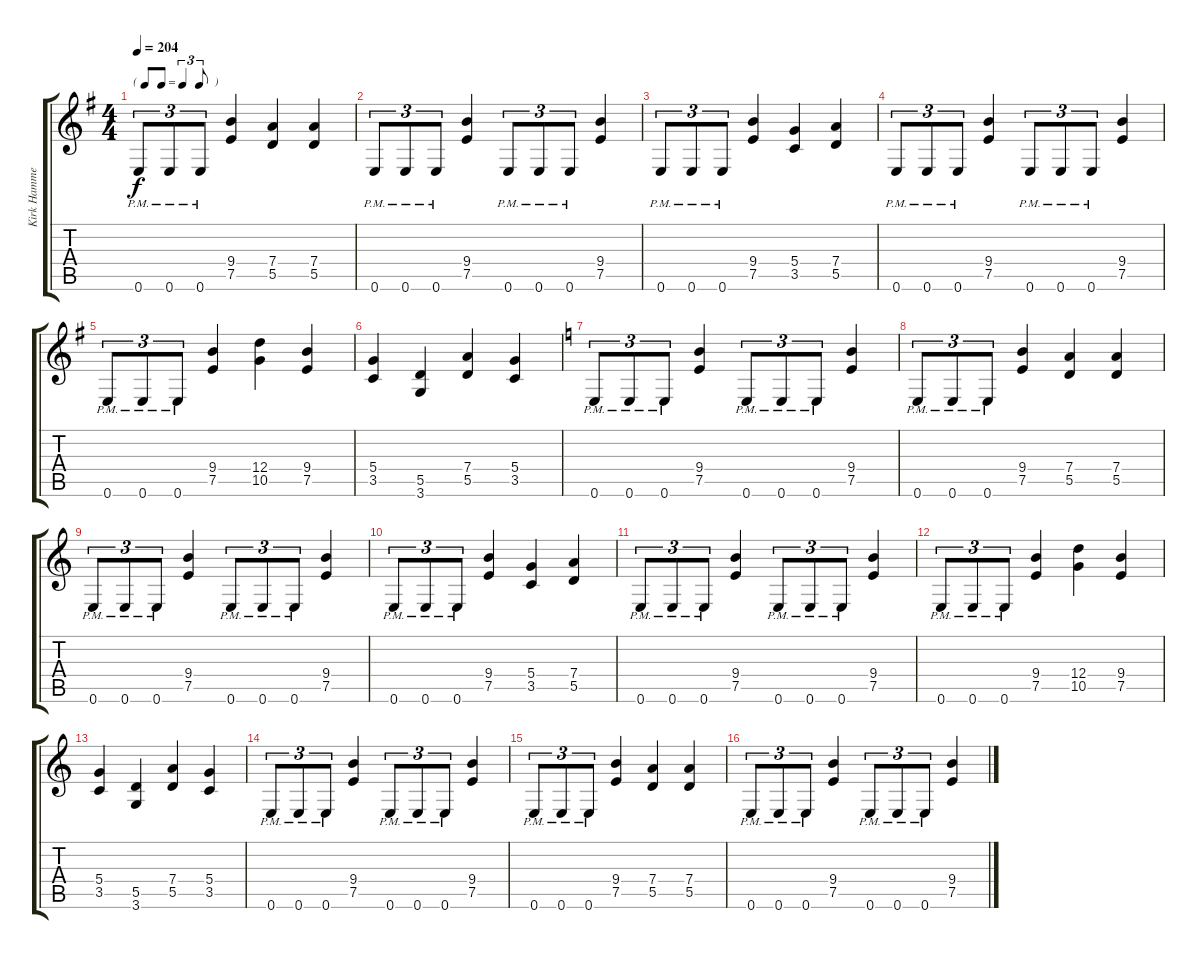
\track ("Kirk Hammett" "Kirk Hamme") {instrument distortionguitar}
\staff {score tabs}
\tuning (E4 B3 G3 D3 A2 E2) {hide}
\ts (4 4)
\tf triplet8th
\tempo 204
\clef g2
\ks eminor
0.6{pm}.8{tu (3 2) dy f} 0.6{pm}.8{tu (3 2)} 0.6{pm}.8{tu (3 2)} (9.4 7.5).4 (7.4 5.5).4 (7.4 5.5).4 |
0.6{pm}.8{tu (3 2)} 0.6{pm}.8{tu (3 2)} 0.6{pm}.8{tu (3 2)} (9.4 7.5).4 0.6{pm}.8{tu (3 2)} 0.6{pm}.8{tu (3 2)} 0.6{pm}.8{tu (3 2)} (9.4 7.5).4 |
0.6{pm}.8{tu (3 2)} 0.6{pm}.8{tu (3 2)} 0.6{pm}.8{tu (3 2)} (9.4 7.5).4 (5.4 3.5).4 (7.4 5.5).4 |
0.6{pm}.8{tu (3 2)} 0.6{pm}.8{tu (3 2)} 0.6{pm}.8{tu (3 2)} (9.4 7.5).4 0.6{pm}.8{tu (3 2)} 0.6{pm}.8{tu (3 2)} 0.6{pm}.8{tu (3 2)} (9.4 7.5).4 |
0.6{pm}.8{tu (3 2)} 0.6{pm}.8{tu (3 2)} 0.6{pm}.8{tu (3 2)} (9.4 7.5).4 (12.4 10.5).4 (9.4 7.5).4 |
(5.4 3.5).4 (5.5 3.6).4 (7.4 5.5).4 (5.4 3.5).4 |
\ks c
0.6{pm}.8{tu (3 2)} 0.6{pm}.8{tu (3 2)} 0.6{pm}.8{tu (3 2)} (9.4 7.5).4 0.6{pm}.8{tu (3 2)} 0.6{pm}.8{tu (3 2)} 0.6{pm}.8{tu (3 2)} (9.4 7.5).4 |
0.6{pm}.8{tu (3 2)} 0.6{pm}.8{tu (3 2)} 0.6{pm}.8{tu (3 2)} (9.4 7.5).4 (7.4 5.5).4 (7.4 5.5).4 |
0.6{pm}.8{tu (3 2)} 0.6{pm}.8{tu (3 2)} 0.6{pm}.8{tu (3 2)} (9.4 7.5).4 0.6{pm}.8{tu (3 2)} 0.6{pm}.8{tu (3 2)} 0.6{pm}.8{tu (3 2)} (9.4 7.5).4 |
0.6{pm}.8{tu (3 2)} 0.6{pm}.8{tu (3 2)} 0.6{pm}.8{tu (3 2)} (9.4 7.5).4 (5.4 3.5).4 (7.4 5.5).4 |
0.6{pm}.8{tu (3 2)} 0.6{pm}.8{tu (3 2)} 0.6{pm}.8{tu (3 2)} (9.4 7.5).4 0.6{pm}.8{tu (3 2)} 0.6{pm}.8{tu (3 2)} 0.6{pm}.8{tu (3 2)} (9.4 7.5).4 |
0.6{pm}.8{tu (3 2)} 0.6{pm}.8{tu (3 2)} 0.6{pm}.8{tu (3 2)} (9.4 7.5).4 (12.4 10.5).4 (9.4 7.5).4 |
(5.4 3.5).4 (5.5 3.6).4 (7.4 5.5).4 (5.4 3.5).4 |
0.6{pm}.8{tu (3 2)} 0.6{pm}.8{tu (3 2)} 0.6{pm}.8{tu (3 2)} (9.4 7.5).4 0.6{pm}.8{tu (3 2)} 0.6{pm}.8{tu (3 2)} 0.6{pm}.8{tu (3 2)} (9.4 7.5).4 |
0.6{pm}.8{tu (3 2)} 0.6{pm}.8{tu (3 2)} 0.6{pm}.8{tu (3 2)} (9.4 7.5).4 (7.4 5.5).4 (7.4 5.5).4 |
0.6{pm}.8{tu (3 2)} 0.6{pm}.8{tu (3 2)} 0.6{pm}.8{tu (3 2)} (9.4 7.5).4 0.6{pm}.8{tu (3 2)} 0.6{pm}.8{tu (3 2)} 0.6{pm}.8{tu (3 2)} (9.4 7.5).4
